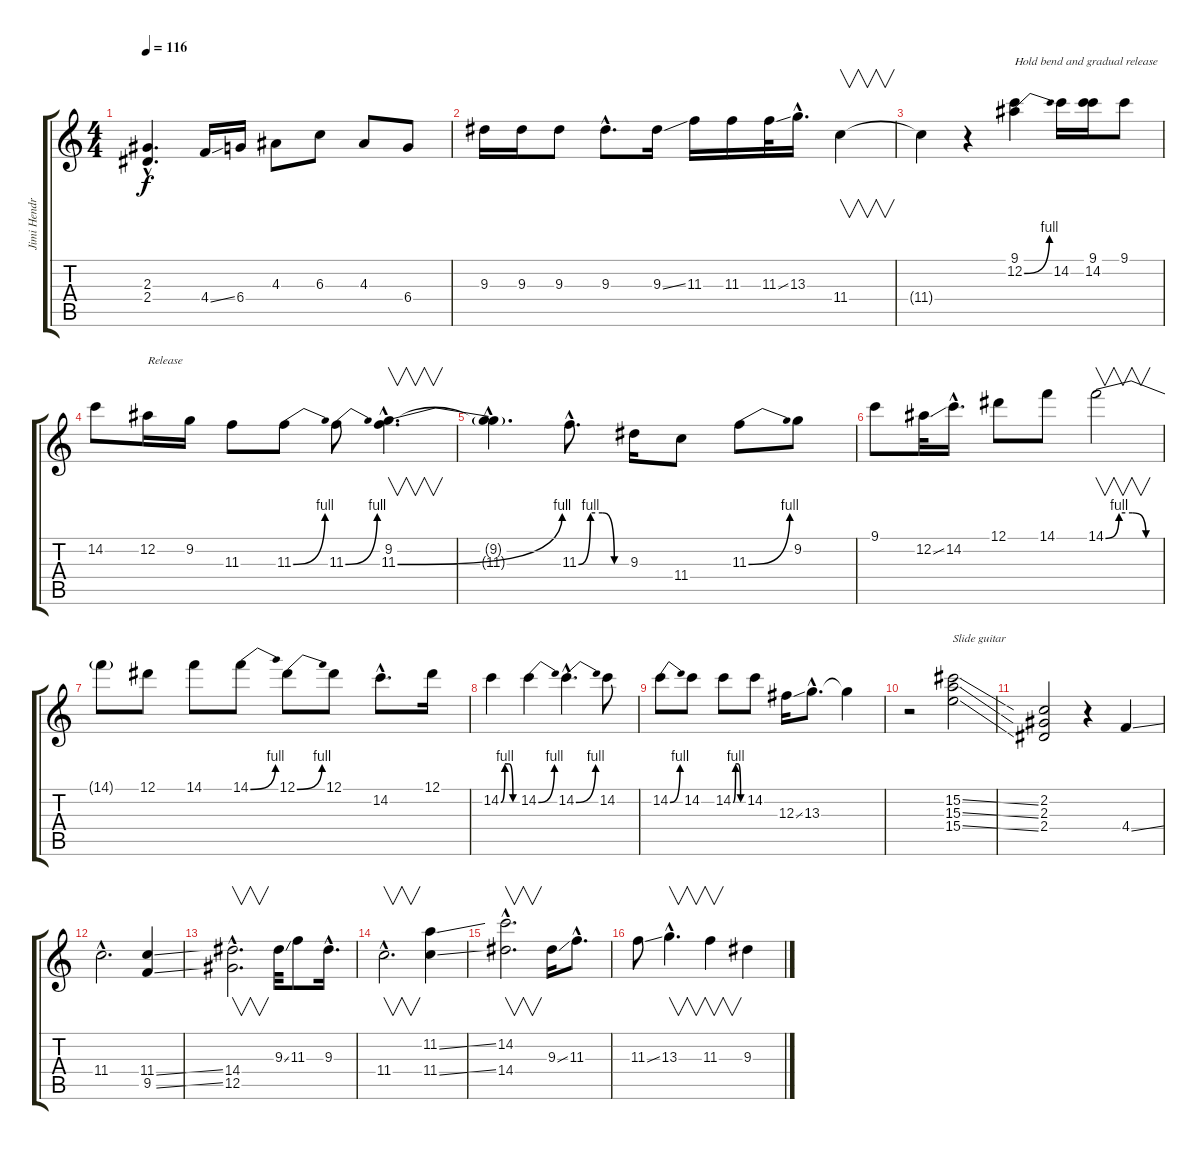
\track ("Jimi Hendrix" "Jimi Hendr") {instrument overdrivenguitar}
\staff {score tabs}
\tuning (Eb4 Bb3 Gb3 Db3 Ab2 Eb2) {hide}
\ts (4 4)
\tempo 116
\clef g2
\ks c
(2.3{hac} 2.4{hac}).4{d dy f} 4.4{ss}.16 6.4.16 4.3.8 6.3.8 4.3.8 6.4.8 |
9.3.16 9.3.16 9.3.8 9.3{hac}.8{d} 9.3{ss}.16 11.3.16 11.3.16 11.3{ss}.32 13.3{hac}.16{d} 11.4.4{v} |
11.4{t}.4 r.4 (9.1 12.2{be (bend 0 0 60 4)}).4{txt "Hold bend and gradual release"} 14.2.16 (9.1 14.2).16 9.1.8 |
14.2.8 12.2.16{txt "Release"} 9.2.16 11.3.8 11.3{be (bend 0 0 60 4)}.8 11.3{be (bend 0 0 60 4)}.8 (9.2{hac} 11.3{be (bend 0 0 60 4) hac}).4{v d} |
(9.2{hac t} 11.3{hac t}).4{d} 11.3{be (custom 0 0 15 4 30 4 45 0 60 0) hac}.8{d} 9.3.16 11.4.8 11.3{be (bend 0 0 60 4)}.8 9.2.8 |
9.1.8 12.2{ss}.32 14.2{hac}.16{d} 12.1.8 14.1.8 14.1{be (custom 0 0 15 4 30 4 45 0 60 0)}.2{v} |
14.1{t}.8 12.1.8 14.1.8 14.1{be (bend 0 0 60 4)}.8 12.1{be (bend 0 0 60 4)}.8 12.1.8 14.2{hac}.8{d} 12.1.16 |
14.2{be (custom 0 0 15 4 30 4 45 0 60 0)}.4 14.2{be (bend 0 0 60 4)}.4 14.2{be (bend 0 0 60 4) hac}.4{d} 14.2.8 |
14.2{be (bend 0 0 60 4)}.8 14.2.8 14.2{be (custom 0 0 15 4 30 4 45 0 60 0)}.8 14.2.8 12.3{ss}.16 13.3{hac}.8{d} 13.3{t}.4 |
r.2 (15.2{ss} 15.3{ss} 15.4{ss}).2{txt "Slide guitar"} |
(2.2 2.3 2.4).2 r.4 4.4{ss}.4 |
11.4{hac}.2{d} (11.4{ss} 9.5{ss}).4 |
(14.4{hac} 12.5{hac}).2{v d} 9.3{ss}.32 11.3.8 9.3{hac}.16{d} |
11.4{hac}.2{v d} (11.2{ss} 11.4{ss}).4 |
(14.2{hac} 14.4{hac}).2{v d} 9.3{ss}.16 11.3{hac}.8{d} |
11.3{ss}.8 13.3{hac}.4{v d} 11.3.4{v} 9.3.4
